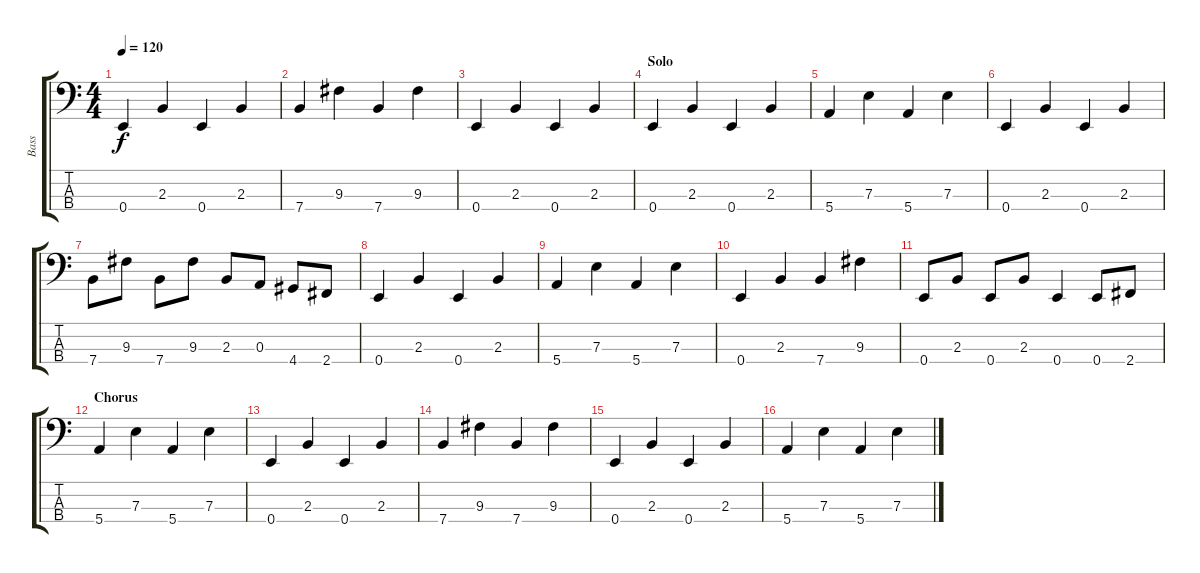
\track ("Bass" "Bass") {instrument electricbasspick}
\staff {score tabs}
\tuning (G2 D2 A1 E1) {hide}
\ts (4 4)
\tempo 120
\clef f4
\ks c
0.4.4{dy f} 2.3.4 0.4.4 2.3.4 |
7.4.4 9.3.4 7.4.4 9.3.4 |
0.4.4 2.3.4 0.4.4 2.3.4 |
\section ("" "Solo")
0.4.4 2.3.4 0.4.4 2.3.4 |
5.4.4 7.3.4 5.4.4 7.3.4 |
0.4.4 2.3.4 0.4.4 2.3.4 |
7.4.8 9.3.8 7.4.8 9.3.8 2.3.8 0.3.8 4.4.8 2.4.8 |
0.4.4 2.3.4 0.4.4 2.3.4 |
5.4.4 7.3.4 5.4.4 7.3.4 |
0.4.4 2.3.4 7.4.4 9.3.4 |
0.4.8 2.3.8 0.4.8 2.3.8 0.4.4 0.4.8 2.4.8 |
\section ("" "Chorus")
5.4.4 7.3.4 5.4.4 7.3.4 |
0.4.4 2.3.4 0.4.4 2.3.4 |
7.4.4 9.3.4 7.4.4 9.3.4 |
0.4.4 2.3.4 0.4.4 2.3.4 |
5.4.4 7.3.4 5.4.4 7.3.4
